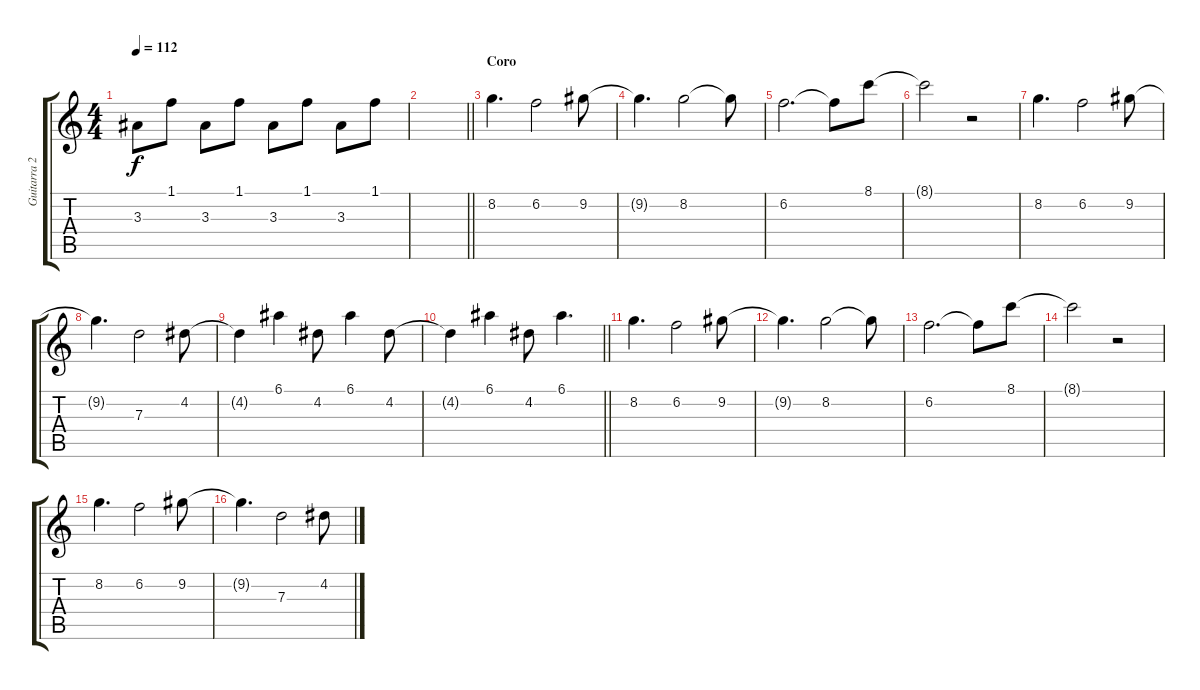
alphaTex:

\track ("Guitarra 2" "Guitarra 2") {instrument overdrivenguitar}
\staff {score tabs}
\tuning (E4 B3 G3 D3 A2 E2) {hide}
\ts (4 4)
\tempo 112
\clef g2
\ks c
3.3.8{dy f} 1.1.8 3.3.8 1.1.8 3.3.8 1.1.8 3.3.8 1.1.8 |
\barLineRight lightlight
|
\section ("" "Coro")
8.2.4{d volume 16} 6.2.2 9.2.8 |
9.2{t}.4{d} 8.2.2 8.2{t}.8 |
6.2.2{d} 6.2{t}.8 8.1.8 |
8.1{t}.2 r.2 |
8.2.4{d volume 16} 6.2.2 9.2.8 |
9.2{t}.4{d} 7.3.2 4.2.8 |
4.2{t}.4 6.1.4 4.2.8 6.1.4 4.2.8 |
\barLineRight lightlight
4.2{t}.4 6.1.4 4.2.8 6.1.4{d} |
\section ("" "")
8.2.4{d volume 16} 6.2.2 9.2.8 |
9.2{t}.4{d} 8.2.2 8.2{t}.8 |
6.2.2{d} 6.2{t}.8 8.1.8 |
8.1{t}.2 r.2 |
8.2.4{d volume 16} 6.2.2 9.2.8 |
9.2{t}.4{d} 7.3.2 4.2.8
